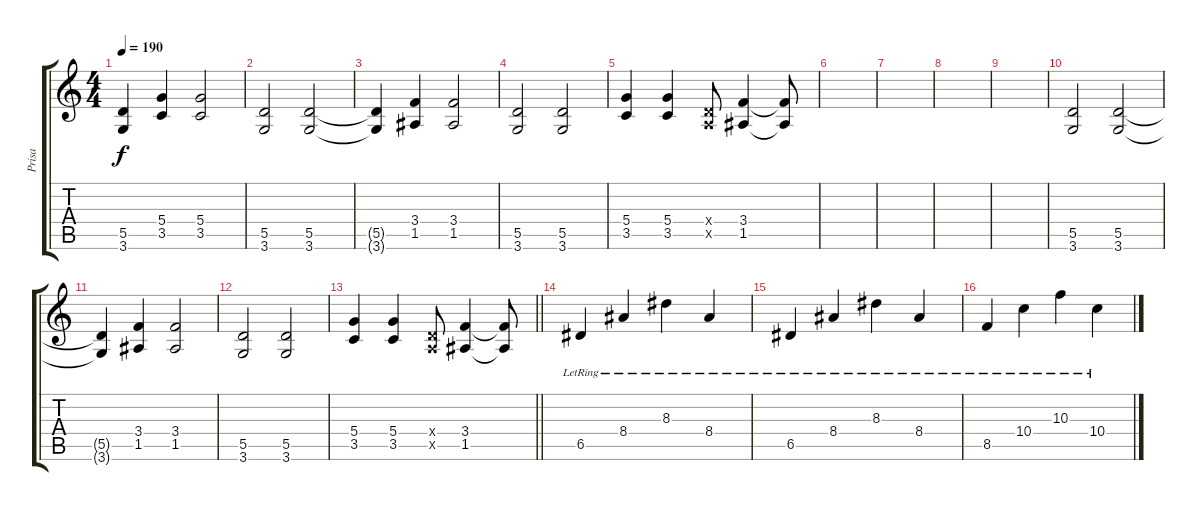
\track ("Prisa" "Prisa") {instrument distortionguitar}
\staff {score tabs}
\tuning (E4 B3 G3 D3 A2 E2) {hide}
\ts (4 4)
\tempo 190
\clef g2
\ks c
(5.5{t} 3.6{t}).4{dy f} (5.4 3.5).4 (5.4 3.5).2 |
(5.5 3.6).2 (5.5 3.6).2 |
(5.5{t} 3.6{t}).4 (3.4 1.5).4 (3.4 1.5).2 |
(5.5 3.6).2 (5.5 3.6).2 |
(5.4 3.5).4 (5.4 3.5).4 (0.4{x} 0.5{x}).8 (3.4 1.5).4 (3.4{t} 1.5{t}).8 |
|
|
|
|
(5.5 3.6).2 (5.5 3.6).2 |
(5.5{t} 3.6{t}).4 (3.4 1.5).4 (3.4 1.5).2 |
(5.5 3.6).2 (5.5 3.6).2 |
\barLineRight lightlight
(5.4 3.5).4 (5.4 3.5).4 (0.4{x} 0.5{x}).8 (3.4 1.5).4 (3.4{t} 1.5{t}).8 |
\section ("" "")
6.5{lr}.4 8.4{lr}.4 8.3{lr}.4 8.4{lr}.4 |
6.5{lr}.4 8.4{lr}.4 8.3{lr}.4 8.4{lr}.4 |
8.5{lr}.4 10.4{lr}.4 10.3{lr}.4 10.4{lr}.4
